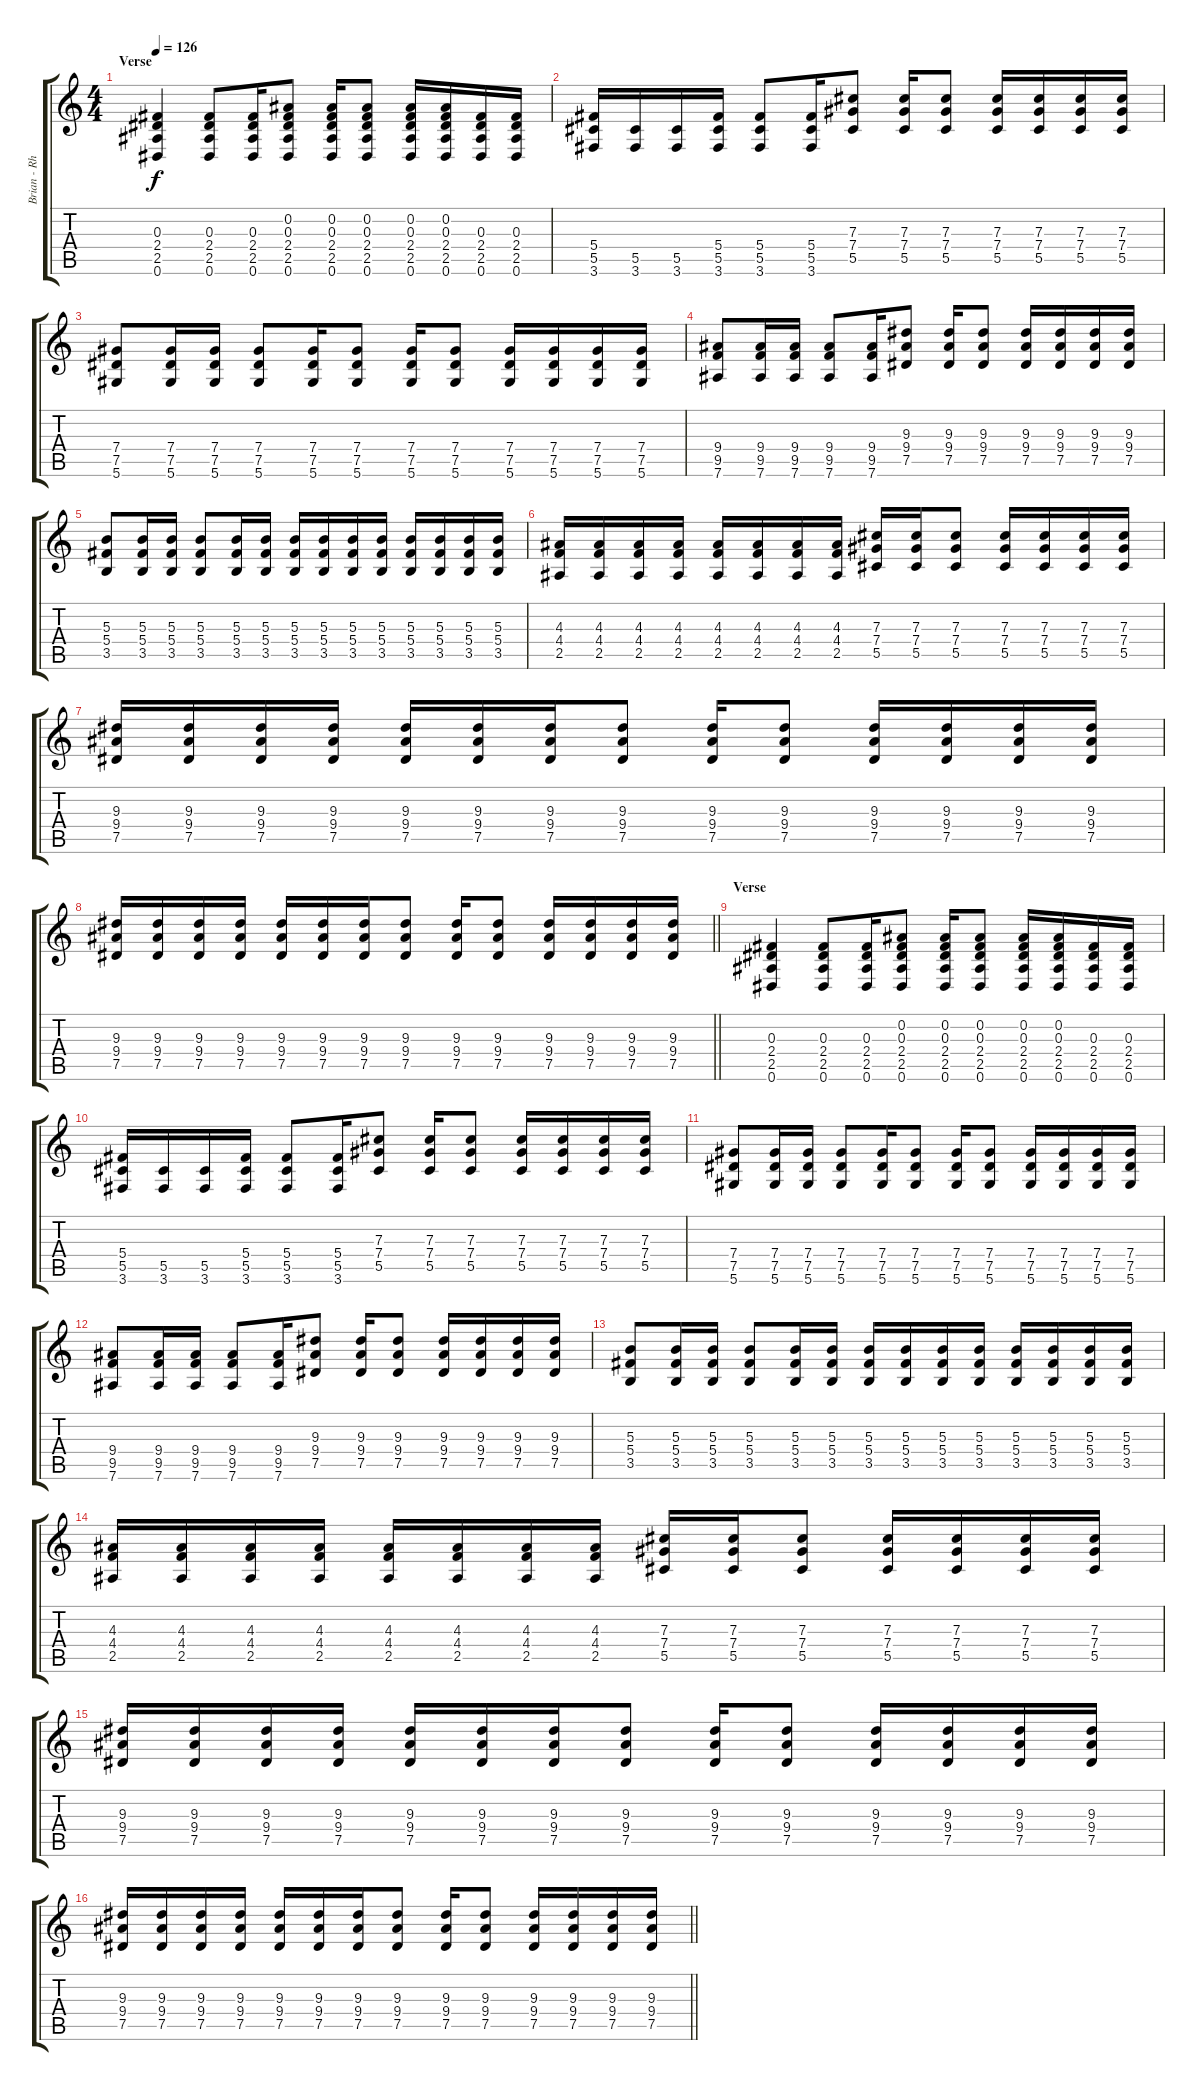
\track ("Brian - Rhythm Guitar" "Brian - Rh") {instrument acousticguitarsteel}
\staff {score tabs}
\tuning (Eb4 Bb3 Gb3 Db3 Ab2 Eb2) {hide}
\ts (4 4)
\section ("" "Verse")
\tempo 126
\clef g2
\ks c
(0.3 2.4 2.5 0.6).4{dy f} (0.3 2.4 2.5 0.6).8 (0.3 2.4 2.5 0.6).16 (0.2 0.3 2.4 2.5 0.6).8 (0.2 0.3 2.4 2.5 0.6).16 (0.2 0.3 2.4 2.5 0.6).8 (0.2 0.3 2.4 2.5 0.6).16 (0.2 0.3 2.4 2.5 0.6).16 (0.3 2.4 2.5 0.6).16 (0.3 2.4 2.5 0.6).16 |
(5.4 5.5 3.6).16 (5.5 3.6).16 (5.5 3.6).16 (5.4 5.5 3.6).16 (5.4 5.5 3.6).8 (5.4 5.5 3.6).16 (7.3 7.4 5.5).8 (7.3 7.4 5.5).16 (7.3 7.4 5.5).8 (7.3 7.4 5.5).16 (7.3 7.4 5.5).16 (7.3 7.4 5.5).16 (7.3 7.4 5.5).16 |
(7.4 7.5 5.6).8 (7.4 7.5 5.6).16 (7.4 7.5 5.6).16 (7.4 7.5 5.6).8 (7.4 7.5 5.6).16 (7.4 7.5 5.6).8 (7.4 7.5 5.6).16 (7.4 7.5 5.6).8 (7.4 7.5 5.6).16 (7.4 7.5 5.6).16 (7.4 7.5 5.6).16 (7.4 7.5 5.6).16 |
(9.4 9.5 7.6).8 (9.4 9.5 7.6).16 (9.4 9.5 7.6).16 (9.4 9.5 7.6).8 (9.4 9.5 7.6).16 (9.3 9.4 7.5).8 (9.3 9.4 7.5).16 (9.3 9.4 7.5).8 (9.3 9.4 7.5).16 (9.3 9.4 7.5).16 (9.3 9.4 7.5).16 (9.3 9.4 7.5).16 |
(5.3 5.4 3.5).8 (5.3 5.4 3.5).16 (5.3 5.4 3.5).16 (5.3 5.4 3.5).8 (5.3 5.4 3.5).16 (5.3 5.4 3.5).16 (5.3 5.4 3.5).16 (5.3 5.4 3.5).16 (5.3 5.4 3.5).16 (5.3 5.4 3.5).16 (5.3 5.4 3.5).16 (5.3 5.4 3.5).16 (5.3 5.4 3.5).16 (5.3 5.4 3.5).16 |
(4.3 4.4 2.5).16 (4.3 4.4 2.5).16 (4.3 4.4 2.5).16 (4.3 4.4 2.5).16 (4.3 4.4 2.5).16 (4.3 4.4 2.5).16 (4.3 4.4 2.5).16 (4.3 4.4 2.5).16 (7.3 7.4 5.5).16 (7.3 7.4 5.5).16 (7.3 7.4 5.5).8 (7.3 7.4 5.5).16 (7.3 7.4 5.5).16 (7.3 7.4 5.5).16 (7.3 7.4 5.5).16 |
(9.3 9.4 7.5).16 (9.3 9.4 7.5).16 (9.3 9.4 7.5).16 (9.3 9.4 7.5).16 (9.3 9.4 7.5).16 (9.3 9.4 7.5).16 (9.3 9.4 7.5).16 (9.3 9.4 7.5).8 (9.3 9.4 7.5).16 (9.3 9.4 7.5).8 (9.3 9.4 7.5).16 (9.3 9.4 7.5).16 (9.3 9.4 7.5).16 (9.3 9.4 7.5).16 |
\barLineRight lightlight
(9.3 9.4 7.5).16 (9.3 9.4 7.5).16 (9.3 9.4 7.5).16 (9.3 9.4 7.5).16 (9.3 9.4 7.5).16 (9.3 9.4 7.5).16 (9.3 9.4 7.5).16 (9.3 9.4 7.5).8 (9.3 9.4 7.5).16 (9.3 9.4 7.5).8 (9.3 9.4 7.5).16 (9.3 9.4 7.5).16 (9.3 9.4 7.5).16 (9.3 9.4 7.5).16 |
\section ("" "Verse")
(0.3 2.4 2.5 0.6).4 (0.3 2.4 2.5 0.6).8 (0.3 2.4 2.5 0.6).16 (0.2 0.3 2.4 2.5 0.6).8 (0.2 0.3 2.4 2.5 0.6).16 (0.2 0.3 2.4 2.5 0.6).8 (0.2 0.3 2.4 2.5 0.6).16 (0.2 0.3 2.4 2.5 0.6).16 (0.3 2.4 2.5 0.6).16 (0.3 2.4 2.5 0.6).16 |
(5.4 5.5 3.6).16 (5.5 3.6).16 (5.5 3.6).16 (5.4 5.5 3.6).16 (5.4 5.5 3.6).8 (5.4 5.5 3.6).16 (7.3 7.4 5.5).8 (7.3 7.4 5.5).16 (7.3 7.4 5.5).8 (7.3 7.4 5.5).16 (7.3 7.4 5.5).16 (7.3 7.4 5.5).16 (7.3 7.4 5.5).16 |
(7.4 7.5 5.6).8 (7.4 7.5 5.6).16 (7.4 7.5 5.6).16 (7.4 7.5 5.6).8 (7.4 7.5 5.6).16 (7.4 7.5 5.6).8 (7.4 7.5 5.6).16 (7.4 7.5 5.6).8 (7.4 7.5 5.6).16 (7.4 7.5 5.6).16 (7.4 7.5 5.6).16 (7.4 7.5 5.6).16 |
(9.4 9.5 7.6).8 (9.4 9.5 7.6).16 (9.4 9.5 7.6).16 (9.4 9.5 7.6).8 (9.4 9.5 7.6).16 (9.3 9.4 7.5).8 (9.3 9.4 7.5).16 (9.3 9.4 7.5).8 (9.3 9.4 7.5).16 (9.3 9.4 7.5).16 (9.3 9.4 7.5).16 (9.3 9.4 7.5).16 |
(5.3 5.4 3.5).8 (5.3 5.4 3.5).16 (5.3 5.4 3.5).16 (5.3 5.4 3.5).8 (5.3 5.4 3.5).16 (5.3 5.4 3.5).16 (5.3 5.4 3.5).16 (5.3 5.4 3.5).16 (5.3 5.4 3.5).16 (5.3 5.4 3.5).16 (5.3 5.4 3.5).16 (5.3 5.4 3.5).16 (5.3 5.4 3.5).16 (5.3 5.4 3.5).16 |
(4.3 4.4 2.5).16 (4.3 4.4 2.5).16 (4.3 4.4 2.5).16 (4.3 4.4 2.5).16 (4.3 4.4 2.5).16 (4.3 4.4 2.5).16 (4.3 4.4 2.5).16 (4.3 4.4 2.5).16 (7.3 7.4 5.5).16 (7.3 7.4 5.5).16 (7.3 7.4 5.5).8 (7.3 7.4 5.5).16 (7.3 7.4 5.5).16 (7.3 7.4 5.5).16 (7.3 7.4 5.5).16 |
(9.3 9.4 7.5).16 (9.3 9.4 7.5).16 (9.3 9.4 7.5).16 (9.3 9.4 7.5).16 (9.3 9.4 7.5).16 (9.3 9.4 7.5).16 (9.3 9.4 7.5).16 (9.3 9.4 7.5).8 (9.3 9.4 7.5).16 (9.3 9.4 7.5).8 (9.3 9.4 7.5).16 (9.3 9.4 7.5).16 (9.3 9.4 7.5).16 (9.3 9.4 7.5).16 |
\barLineRight lightlight
(9.3 9.4 7.5).16 (9.3 9.4 7.5).16 (9.3 9.4 7.5).16 (9.3 9.4 7.5).16 (9.3 9.4 7.5).16 (9.3 9.4 7.5).16 (9.3 9.4 7.5).16 (9.3 9.4 7.5).8 (9.3 9.4 7.5).16 (9.3 9.4 7.5).8 (9.3 9.4 7.5).16 (9.3 9.4 7.5).16 (9.3 9.4 7.5).16 (9.3 9.4 7.5).16
